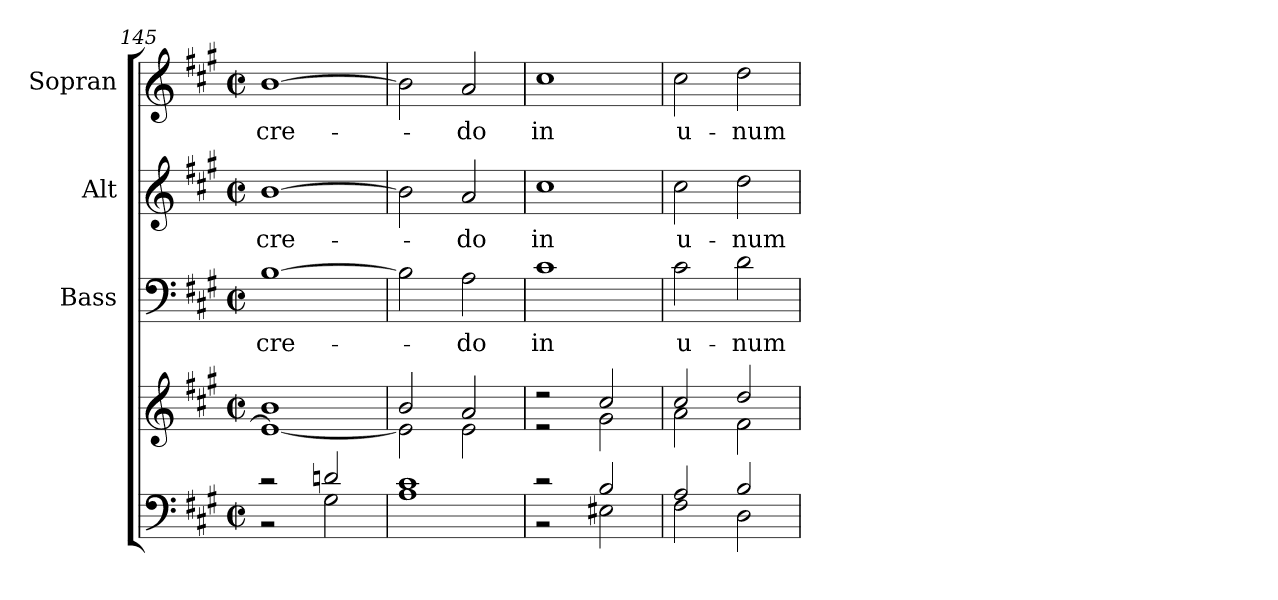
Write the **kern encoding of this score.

**kern	**kern	**kern	**text	**kern	**text	**kern	**text
*part4	*part4	*part3	*part3	*part2	*part2	*part1	*part1
*staff5	*staff4	*staff3	*staff3	*staff2	*staff2	*staff1	*staff1
*	*	*I"Bass	*	*I"Alt	*	*I"Sopran	*
*	*	*I'B.	*	*I'A.	*	*I'S.	*
*clefF4	*clefG2	*clefF4	*	*clefG2	*	*clefG2	*
*k[f#c#g#]	*k[f#c#g#]	*k[f#c#g#]	*	*k[f#c#g#]	*	*k[f#c#g#]	*
*A:	*A:	*A:	*	*A:	*	*A:	*
*M2/2	*M2/2	*M2/2	*	*M2/2	*	*M2/2	*
*met(c|)	*met(c|)	*met(c|)	*	*met(c|)	*	*met(c|)	*
=145	=145	=145	=145	=145	=145	=145	=145
*^	*^	*	*	*	*	*	*
!	!	!	!	!	!LO:LY:b	!	!LO:LY:b	!	!LO:LY:b
2r	2r	1b	1e_	[1B	cre-	[1b	cre-	[1b	cre-
2dn/	2G#\	.	.	.	.	.	.	.	.
=146	=146	=146	=146	=146	=146	=146	=146	=146	=146
1c#	1A	2b/	2e\]	2B\]	.	2b\]	.	2b\]	.
!	!	!	!	!	!LO:LY:b	!	!LO:LY:b	!	!LO:LY:b
.	.	2a/	2e\	2A\	-do	2a/	-do	2a/	-do
=147	=147	=147	=147	=147	=147	=147	=147	=147	=147
!	!	!	!	!	!LO:LY:b	!	!LO:LY:b	!	!LO:LY:b
2r	2r	2r	2r	1c#	in	1cc#	in	1cc#	in
2B/	2E#X\	2cc#/	2g#\	.	.	.	.	.	.
=148	=148	=148	=148	=148	=148	=148	=148	=148	=148
!	!	!	!	!	!LO:LY:b	!	!LO:LY:b	!	!LO:LY:b
2A/	2F#\	2cc#/	2a\	2c#\	u-	2cc#\	u-	2cc#\	u-
!	!	!	!	!	!LO:LY:b	!	!LO:LY:b	!	!LO:LY:b
2B/	2D\	2dd/	2f#\	2d\	-num	2dd\	-num	2dd\	-num
*v	*v	*	*	*	*	*	*	*	*
*	*v	*v	*	*	*	*	*	*
=	=	=	=	=	=	=	=
*-	*-	*-	*-	*-	*-	*-	*-
